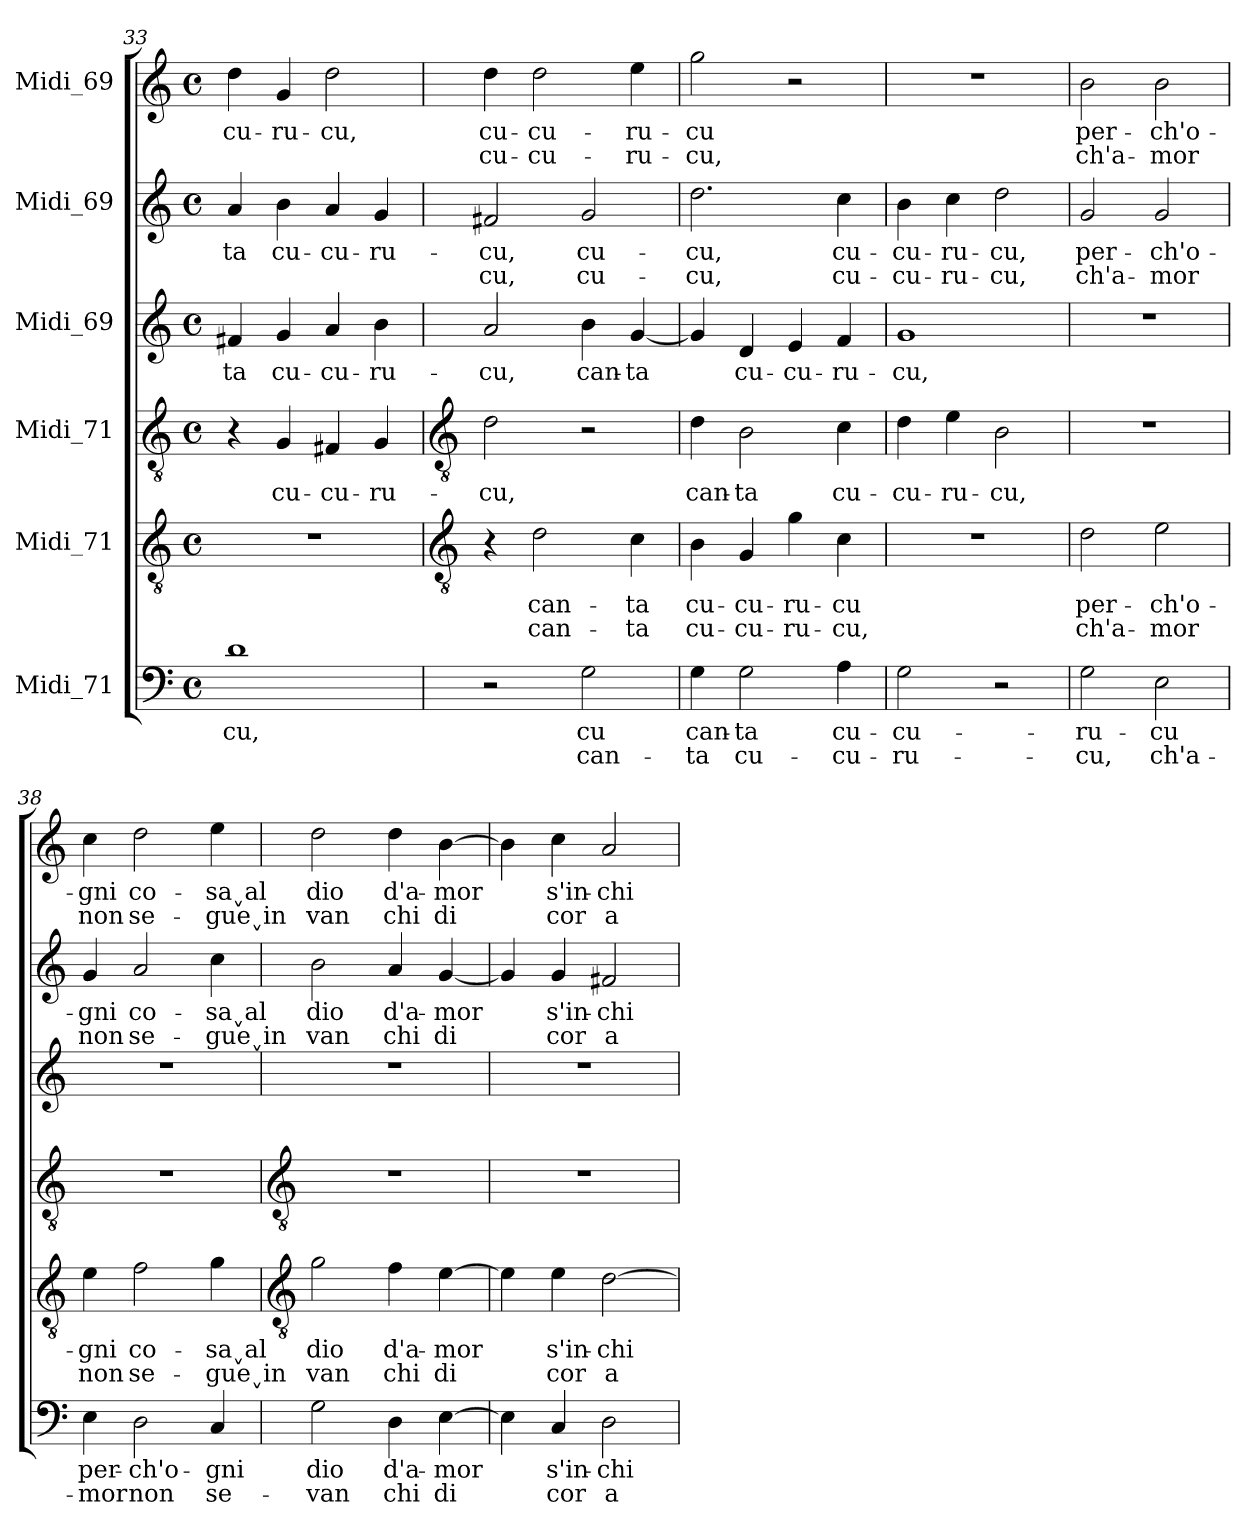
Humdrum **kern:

**kern	**text	**text	**kern	**text	**text	**kern	**text	**kern	**text	**kern	**text	**text	**kern	**text	**text
*part6	*part6	*part6	*part5	*part5	*part5	*part4	*part4	*part3	*part3	*part2	*part2	*part2	*part1	*part1	*part1
*staff6	*staff6	*staff6	*staff5	*staff5	*staff5	*staff4	*staff4	*staff3	*staff3	*staff2	*staff2	*staff2	*staff1	*staff1	*staff1
*I"Midi_71	*	*	*I"Midi_71	*	*	*I"Midi_71	*	*I"Midi_69	*	*I"Midi_69	*	*	*I"Midi_69	*	*
*clefF4	*	*	*clefGv2	*	*	*clefGv2	*	*clefG2	*	*clefG2	*	*	*clefG2	*	*
*k[]	*	*	*k[]	*	*	*k[]	*	*k[]	*	*k[]	*	*	*k[]	*	*
*C:	*	*	*C:	*	*	*C:	*	*C:	*	*C:	*	*	*C:	*	*
*M4/4	*	*	*M4/4	*	*	*M4/4	*	*M4/4	*	*M4/4	*	*	*M4/4	*	*
*met(c)	*	*	*met(c)	*	*	*met(c)	*	*met(c)	*	*met(c)	*	*	*met(c)	*	*
=33	=33	=33	=33	=33	=33	=33	=33	=33	=33	=33	=33	=33	=33	=33	=33
!	!LO:LY:b	!	!	!	!	!	!	!	!LO:LY:b	!	!LO:LY:b	!	!	!LO:LY:b	!
1d	-cu,	.	1r	.	.	4r	.	4f#X	-ta	4a	-ta	.	4dd	-cu-	.
!	!	!	!	!	!	!	!LO:LY:b	!	!LO:LY:b	!	!LO:LY:b	!	!	!LO:LY:b	!
.	.	.	.	.	.	4G	cu-	4g	cu-	4b	cu-	.	4g	-ru-	.
!	!	!	!	!	!	!	!LO:LY:b	!	!LO:LY:b	!	!LO:LY:b	!	!	!LO:LY:b	!
.	.	.	.	.	.	4F#X	-cu-	4a	-cu-	4a	-cu-	.	2dd	-cu,	.
!	!	!	!	!	!	!	!LO:LY:b	!	!LO:LY:b	!	!LO:LY:b	!	!	!	!
.	.	.	.	.	.	4G	-ru-	4b	-ru-	4g	-ru-	.	.	.	.
!!LO:LB:g=z
=34	=34	=34	=34	=34	=34	=34	=34	=34	=34	=34	=34	=34	=34	=34	=34
*	*	*	*clefGv2	*	*	*clefGv2	*	*	*	*	*	*	*	*	*
!	!	!	!	!	!	!	!LO:LY:b	!	!LO:LY:b	!	!LO:LY:b	!LO:LY:b	!	!LO:LY:b	!LO:LY:b
2r	.	.	4r	.	.	2d	-cu,	2a	-cu,	2f#X	-cu,	cu,	4dd	cu-	-cu-
!	!	!	!	!LO:LY:b	!LO:LY:b	!	!	!	!	!	!	!	!	!LO:LY:b	!LO:LY:b
.	.	.	2d	can-	-can-	.	.	.	.	.	.	.	2dd	-cu-	-cu-
!	!LO:LY:b	!LO:LY:b	!	!	!	!	!	!	!LO:LY:b	!	!LO:LY:b	!LO:LY:b	!	!	!
2G	cu	can-	.	.	.	2r	.	4b	can-	2g	cu-	-cu-	.	.	.
!	!	!	!	!LO:LY:b	!LO:LY:b	!	!	!	!LO:LY:b	!	!	!	!	!LO:LY:b	!LO:LY:b
.	.	.	4c	-ta	ta	.	.	[4g	-ta	.	.	.	4ee	-ru-	-ru-
=35	=35	=35	=35	=35	=35	=35	=35	=35	=35	=35	=35	=35	=35	=35	=35
!	!LO:LY:b	!LO:LY:b	!	!LO:LY:b	!LO:LY:b	!	!LO:LY:b	!	!	!	!LO:LY:b	!LO:LY:b	!	!LO:LY:b	!LO:LY:b
4G	-can-	-ta	4B	cu-	-cu-	4d	can-	4g]	.	2.dd	-cu,	cu,	2gg	-cu	cu,
!	!LO:LY:b	!LO:LY:b	!	!LO:LY:b	!LO:LY:b	!	!LO:LY:b	!	!LO:LY:b	!	!	!	!	!	!
2G	ta	cu-	4G	-cu-	-cu-	2B	-ta	4d	cu-	.	.	.	.	.	.
!	!	!	!	!LO:LY:b	!LO:LY:b	!	!	!	!LO:LY:b	!	!	!	!	!	!
.	.	.	4g	-ru-	-ru-	.	.	4e	-cu-	.	.	.	2r	.	.
!	!LO:LY:b	!LO:LY:b	!	!LO:LY:b	!LO:LY:b	!	!LO:LY:b	!	!LO:LY:b	!	!LO:LY:b	!LO:LY:b	!	!	!
4A	-cu-	-cu-	4c	-cu	cu,	4c	cu-	4f	-ru-	4cc	cu-	-cu-	.	.	.
=36	=36	=36	=36	=36	=36	=36	=36	=36	=36	=36	=36	=36	=36	=36	=36
!	!LO:LY:b	!LO:LY:b	!	!	!	!	!LO:LY:b	!	!LO:LY:b	!	!LO:LY:b	!LO:LY:b	!	!	!
2G	-cu-	-ru-	1r	.	.	4d	-cu-	1g	-cu,	4b	-cu-	-cu-	1r	.	.
!	!	!	!	!	!	!	!LO:LY:b	!	!	!	!LO:LY:b	!LO:LY:b	!	!	!
.	.	.	.	.	.	4e	-ru-	.	.	4cc	-ru-	-ru-	.	.	.
!	!	!	!	!	!	!	!LO:LY:b	!	!	!	!LO:LY:b	!LO:LY:b	!	!	!
2r	.	.	.	.	.	2B	-cu,	.	.	2dd	-cu,	cu,	.	.	.
=37	=37	=37	=37	=37	=37	=37	=37	=37	=37	=37	=37	=37	=37	=37	=37
!	!LO:LY:b	!LO:LY:b	!	!LO:LY:b	!LO:LY:b	!	!	!	!	!	!LO:LY:b	!LO:LY:b	!	!LO:LY:b	!LO:LY:b
2G	-ru-	-cu,	2d	per-	-ch'a-	1r	.	1r	.	2g	per-	-ch'a-	2b	per-	-ch'a-
!	!LO:LY:b	!LO:LY:b	!	!LO:LY:b	!LO:LY:b	!	!	!	!	!	!LO:LY:b	!LO:LY:b	!	!LO:LY:b	!LO:LY:b
2E	cu	ch'a-	2e	-ch'o-	-mor	.	.	.	.	2g	-ch'o-	-mor	2b	-ch'o-	-mor
=38	=38	=38	=38	=38	=38	=38	=38	=38	=38	=38	=38	=38	=38	=38	=38
!	!LO:LY:b	!LO:LY:b	!	!LO:LY:b	!LO:LY:b	!	!	!	!	!	!LO:LY:b	!LO:LY:b	!	!LO:LY:b	!LO:LY:b
4E	-per-	-mor	4e	gni	non	1r	.	1r	.	4g	gni	non	4cc	gni	non
!	!LO:LY:b	!LO:LY:b	!	!LO:LY:b	!LO:LY:b	!	!	!	!	!	!LO:LY:b	!LO:LY:b	!	!LO:LY:b	!LO:LY:b
2D	ch'o-	-non	2f	co-	-se-	.	.	.	.	2a	co-	-se-	2dd	co-	-se-
!	!LO:LY:b	!LO:LY:b	!	!LO:LY:b	!LO:LY:b	!	!	!	!	!	!LO:LY:b	!LO:LY:b	!	!LO:LY:b	!LO:LY:b
4C	gni	se-	4g	-saˬal	gueˬin	.	.	.	.	4cc	-saˬal	gueˬin	4ee	-saˬal	gueˬin
!!LO:LB:g=z
=39	=39	=39	=39	=39	=39	=39	=39	=39	=39	=39	=39	=39	=39	=39	=39
*	*	*	*clefGv2	*	*	*clefGv2	*	*	*	*	*	*	*	*	*
!	!LO:LY:b	!LO:LY:b	!	!LO:LY:b	!LO:LY:b	!	!	!	!	!	!LO:LY:b	!LO:LY:b	!	!LO:LY:b	!LO:LY:b
2G	-dio	van	2g	dio	van	1r	.	1r	.	2b	dio	van	2dd	dio	van
!	!LO:LY:b	!LO:LY:b	!	!LO:LY:b	!LO:LY:b	!	!	!	!	!	!LO:LY:b	!LO:LY:b	!	!LO:LY:b	!LO:LY:b
4D	d'a-	-chi	4f	d'a-	-chi	.	.	.	.	4a	d'a-	-chi	4dd	d'a-	-chi
!	!LO:LY:b	!LO:LY:b	!	!LO:LY:b	!LO:LY:b	!	!	!	!	!	!LO:LY:b	!LO:LY:b	!	!LO:LY:b	!LO:LY:b
[4E	mor	di	[4e	mor	di	.	.	.	.	[4g	mor	di	[4b	mor	di
=40	=40	=40	=40	=40	=40	=40	=40	=40	=40	=40	=40	=40	=40	=40	=40
4E]	.	.	4e]	.	.	1r	.	1r	.	4g]	.	.	4b]	.	.
!	!LO:LY:b	!LO:LY:b	!	!LO:LY:b	!LO:LY:b	!	!	!	!	!	!LO:LY:b	!LO:LY:b	!	!LO:LY:b	!LO:LY:b
4C	s'in-	-cor	4e	s'in-	-cor	.	.	.	.	4g	s'in-	-cor	4cc	s'in-	-cor
!	!LO:LY:b	!LO:LY:b	!	!LO:LY:b	!LO:LY:b	!	!	!	!	!	!LO:LY:b	!LO:LY:b	!	!LO:LY:b	!LO:LY:b
2D	chi-	-a-	[2d	chi	a	.	.	.	.	2f#X	chi-	-a-	2a	chi-	-a-
=	=	=	=	=	=	=	=	=	=	=	=	=	=	=	=
*-	*-	*-	*-	*-	*-	*-	*-	*-	*-	*-	*-	*-	*-	*-	*-
